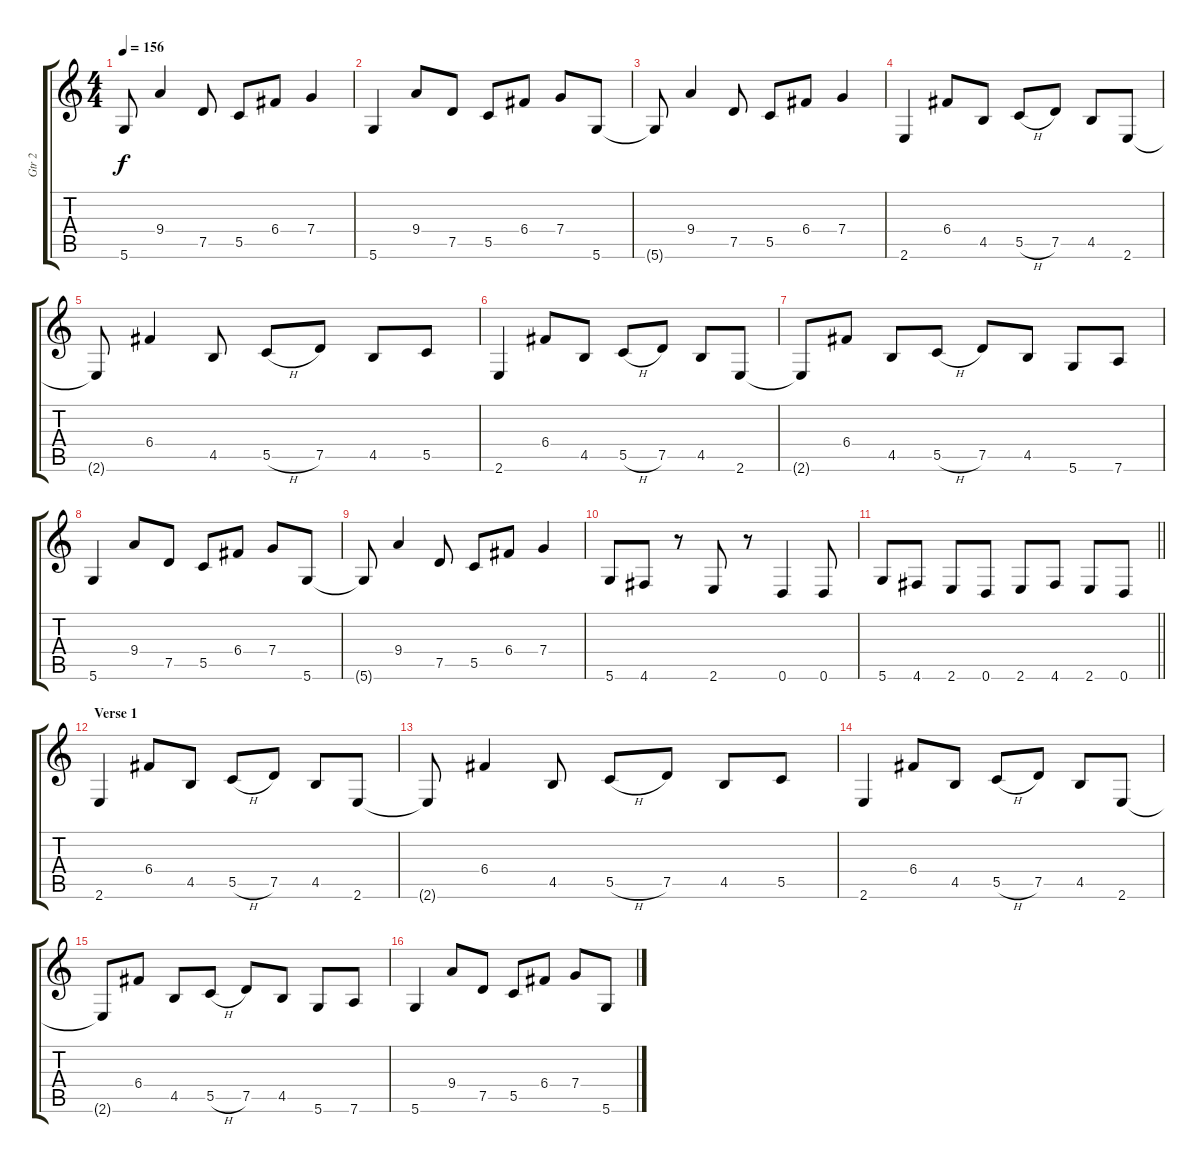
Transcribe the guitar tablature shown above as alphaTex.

\track ("Gtr 2" "Gtr 2") {instrument distortionguitar}
\staff {score tabs}
\tuning (D4 A3 F3 C3 G2 D2) {hide}
\ts (4 4)
\tempo 156
\clef g2
\ks c
5.6{t}.8{dy f} 9.4.4 7.5.8 5.5.8 6.4.8 7.4.4 |
5.6.4 9.4.8 7.5.8 5.5.8 6.4.8 7.4.8 5.6.8 |
5.6{t}.8 9.4.4 7.5.8 5.5.8 6.4.8 7.4.4 |
2.6.4 6.4.8 4.5.8 5.5{h}.8 7.5.8 4.5.8 2.6.8 |
2.6{t}.8 6.4.4 4.5.8 5.5{h}.8 7.5.8 4.5.8 5.5.8 |
2.6.4 6.4.8 4.5.8 5.5{h}.8 7.5.8 4.5.8 2.6.8 |
2.6{t}.8 6.4.8 4.5.8 5.5{h}.8 7.5.8 4.5.8 5.6.8 7.6.8 |
5.6.4 9.4.8 7.5.8 5.5.8 6.4.8 7.4.8 5.6.8 |
5.6{t}.8 9.4.4 7.5.8 5.5.8 6.4.8 7.4.4 |
5.6.8 4.6.8 r.8 2.6.8 r.8 0.6.4 0.6.8 |
\barLineRight lightlight
5.6.8 4.6.8 2.6.8 0.6.8 2.6.8 4.6.8 2.6.8 0.6.8 |
\section ("" "Verse 1")
2.6.4 6.4.8 4.5.8 5.5{h}.8 7.5.8 4.5.8 2.6.8 |
2.6{t}.8 6.4.4 4.5.8 5.5{h}.8 7.5.8 4.5.8 5.5.8 |
2.6.4 6.4.8 4.5.8 5.5{h}.8 7.5.8 4.5.8 2.6.8 |
2.6{t}.8 6.4.8 4.5.8 5.5{h}.8 7.5.8 4.5.8 5.6.8 7.6.8 |
5.6.4 9.4.8 7.5.8 5.5.8 6.4.8 7.4.8 5.6.8
